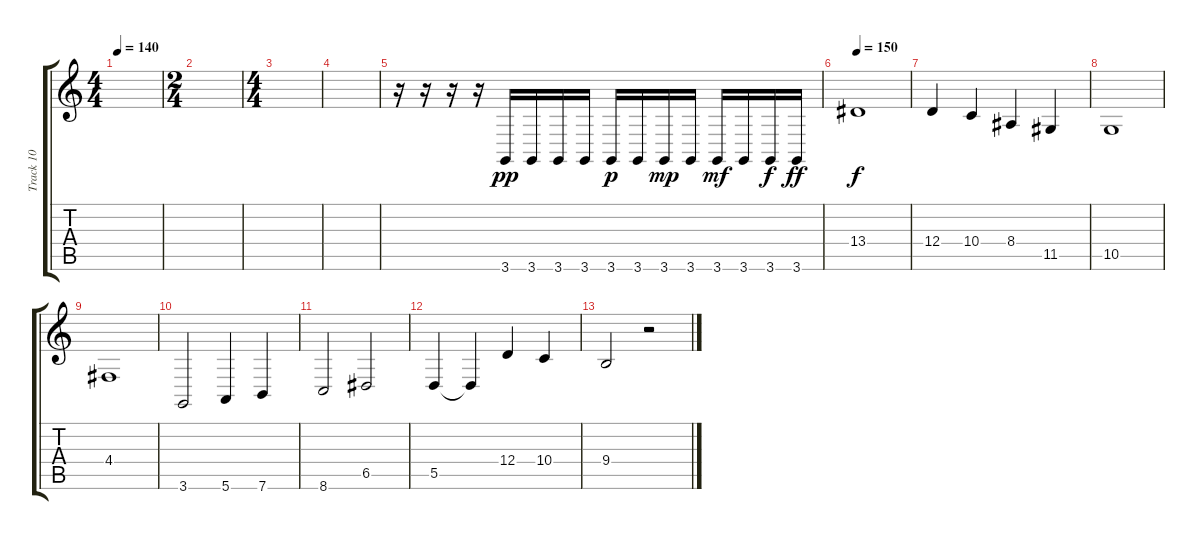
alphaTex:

\track ("Track 10" "Track 10") {instrument brasssection}
\staff {score tabs}
\tuning (E4 B3 G3 D3 A2 E2) {hide}
\ts (4 4)
\tempo 140
\clef g2
\ks c
|
\ts (2 4)
|
\ts (4 4)
|
|
r.16{instrument timpani} r.16 r.16 r.16 3.6.16{dy pp} 3.6.16 3.6.16 3.6.16 3.6.16{dy p instrument timpani} 3.6.16 3.6.16{dy mp} 3.6.16 3.6.16{dy mf} 3.6.16 3.6.16{dy f} 3.6.16{dy ff} |
\tempo 150
13.4.1{dy f instrument brasssection} |
12.4.4 10.4.4 8.4.4 11.5.4 |
10.5.1 |
4.4.1 |
3.6.2 5.6.4 7.6.4 |
8.6.2 6.5.2 |
5.5.4 5.5{t}.4 12.4.4 10.4.4 |
9.4.2 r.2
